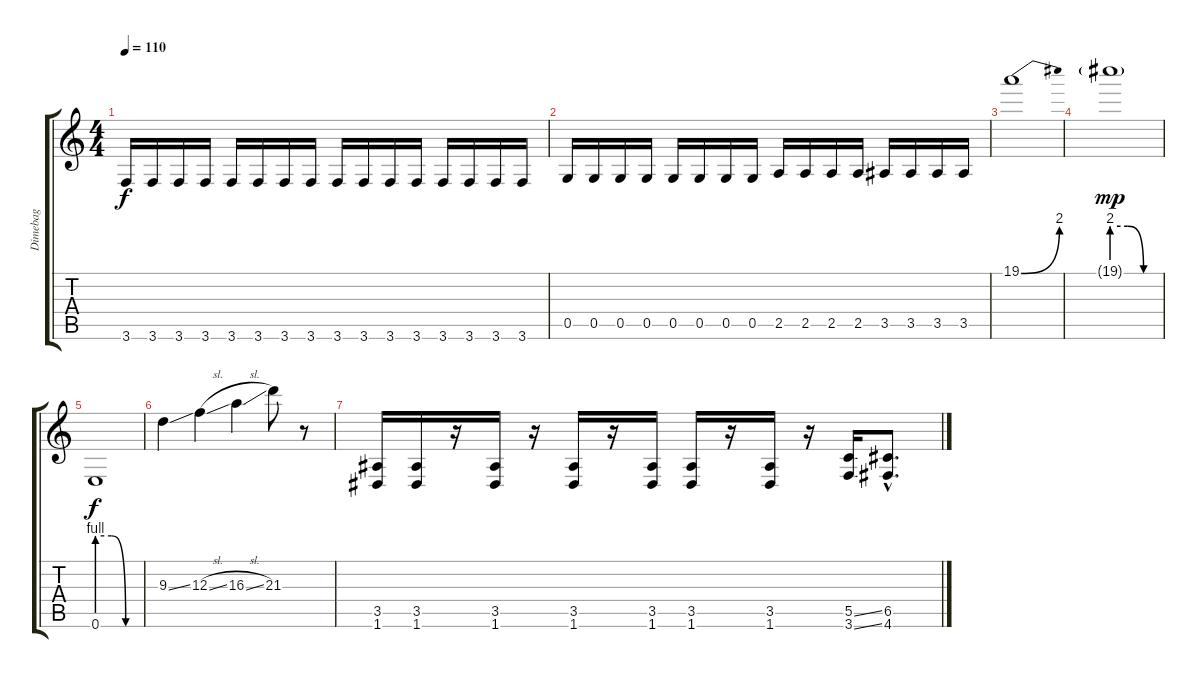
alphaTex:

\track ("Dimebag" "Dimebag") {instrument distortionguitar}
\staff {score tabs}
\tuning (D4 A3 F3 C3 G2 D2) {hide}
\ts (4 4)
\tempo 110
\clef g2
\ks c
3.6.16{dy f} 3.6.16 3.6.16 3.6.16 3.6.16 3.6.16 3.6.16 3.6.16 3.6.16 3.6.16 3.6.16 3.6.16 3.6.16 3.6.16 3.6.16 3.6.16 |
0.5.16 0.5.16 0.5.16 0.5.16 0.5.16 0.5.16 0.5.16 0.5.16 2.5.16 2.5.16 2.5.16 2.5.16 3.5.16 3.5.16 3.5.16 3.5.16 |
19.1{be (bend 0 0 60 8)}.1 |
19.1{be (custom 0 8 20 8 40 0 60 0) g}.1{dy mp} |
0.6{be (custom 0 4 20 4 40 0 60 0)}.1{dy f} |
9.3{ss}.4 12.3{sl}.4 16.3{sl}.4 21.3.8 r.8 |
(3.5 1.6).16 (3.5 1.6).16 r.16 (3.5 1.6).16 r.16 (3.5 1.6).16 r.16 (3.5 1.6).16 (3.5 1.6).16 r.16 (3.5 1.6).16 r.16 (5.5{ss} 3.6{ss}).16 (6.5{hac} 4.6{hac}).8{d}
